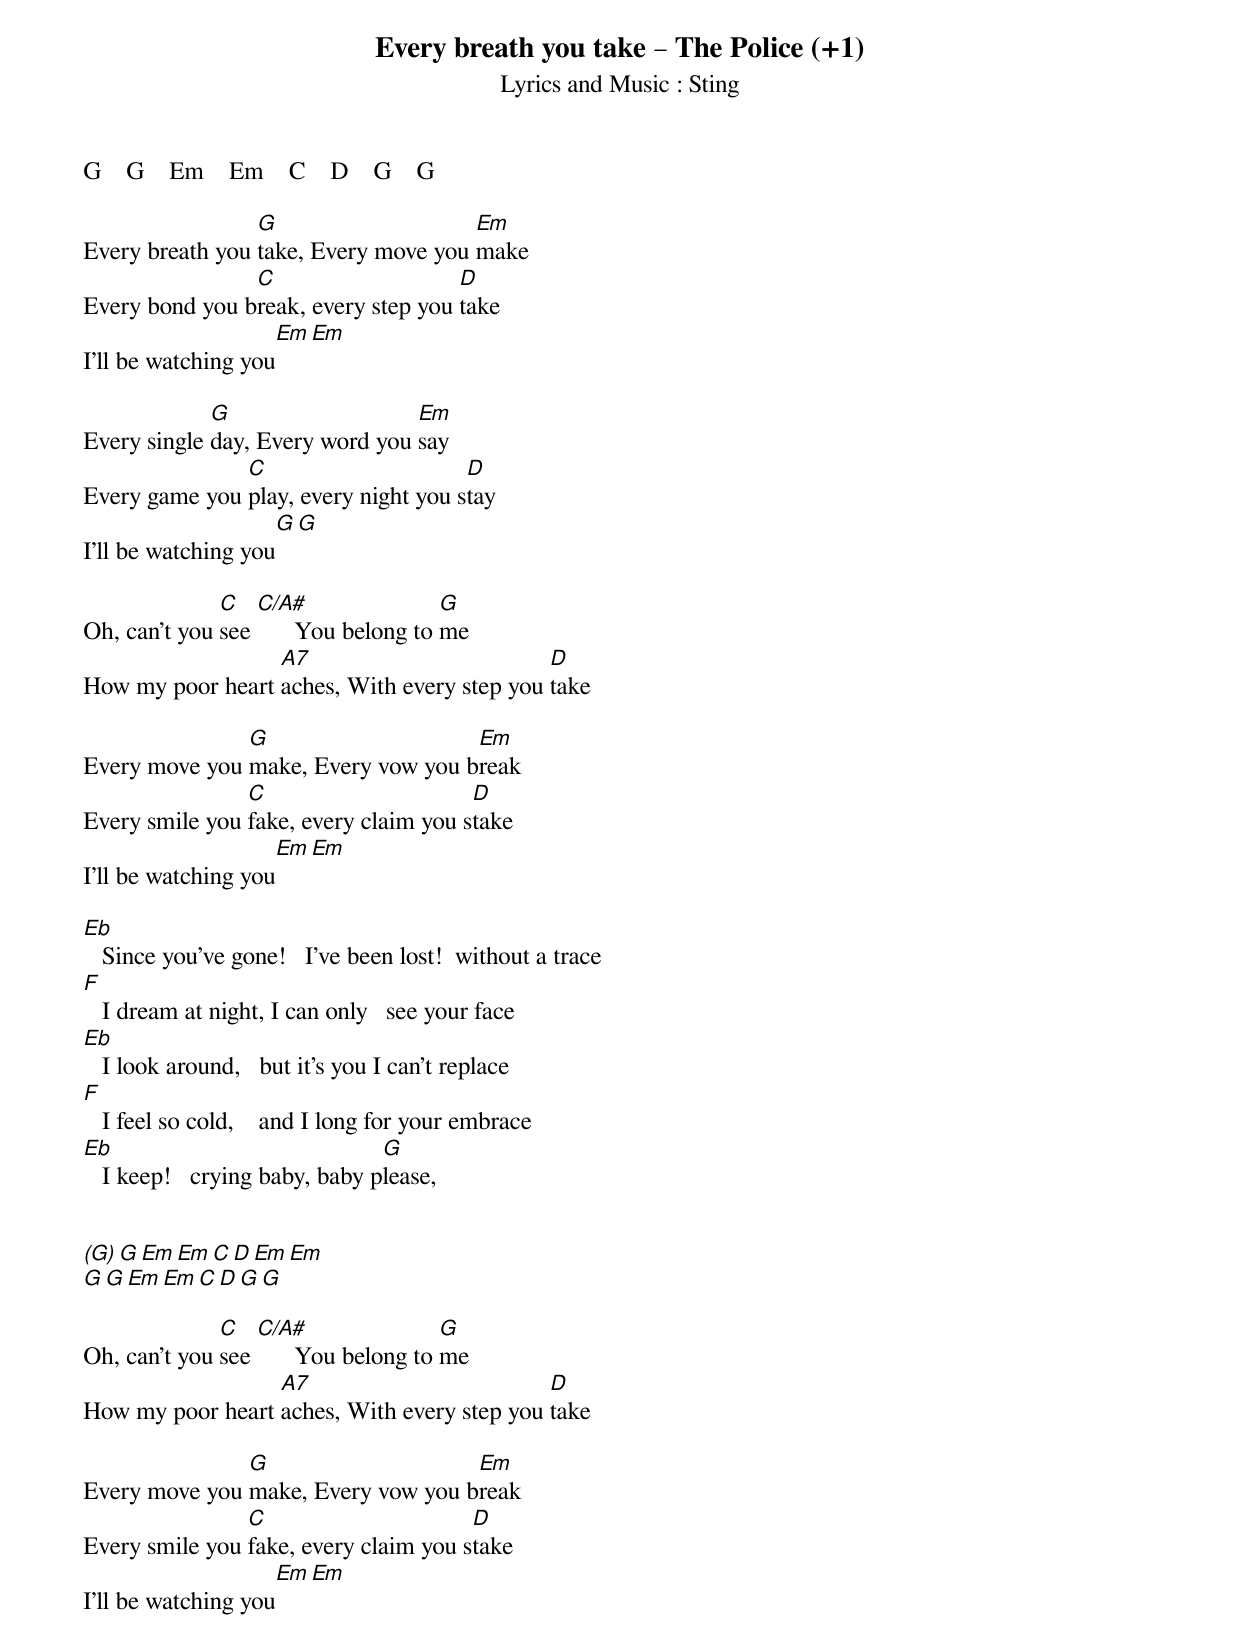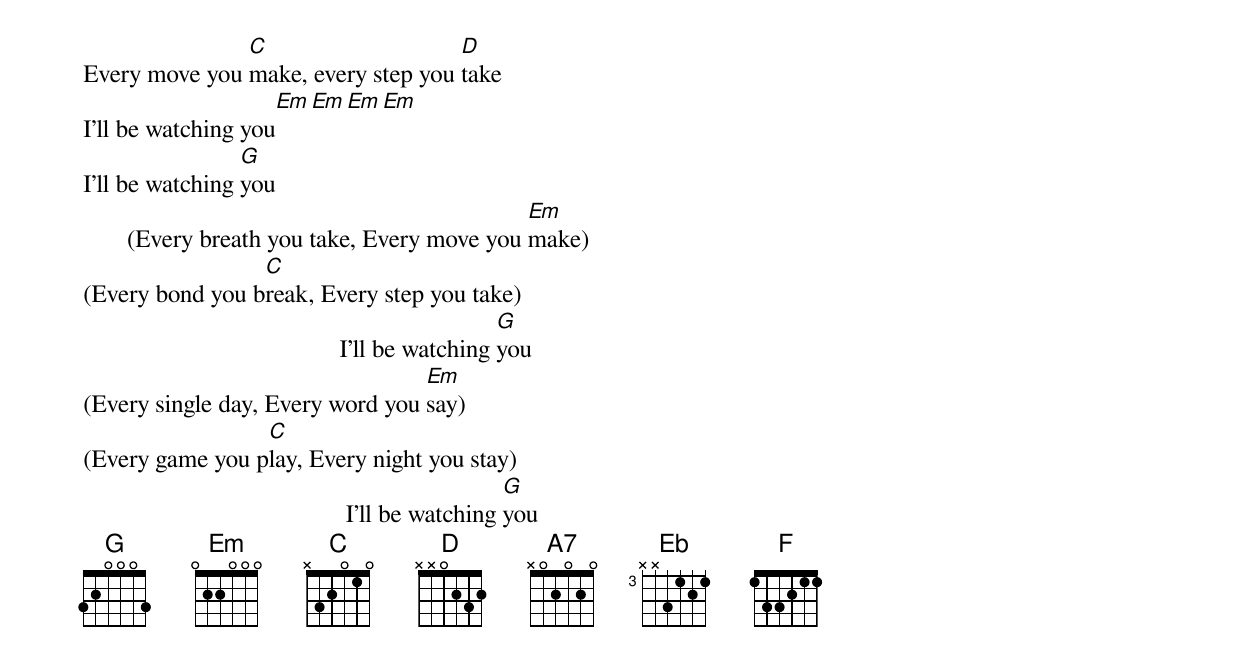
Every breath you take – The Police (+1)
Lyrics and Music : Sting

G    G    Em    Em    C    D    G    G

                 G                    Em
Every breath you take, Every move you make
                C                    D
Every bond you break, every step you take
                      Em   Em
I'll be watching you

             G                   Em
Every single day, Every word you say
               C                      D
Every game you play, every night you stay
                       G   G
I'll be watching you

              C   C/A#                G
Oh, can't you see       You belong to me
                  A7                         D
How my poor heart aches, With every step you take

               G                    Em
Every move you make, Every vow you break
                C                      D
Every smile you fake, every claim you stake
                     Em   Em
I'll be watching you

Eb
   Since you've gone!   I've been lost!  without a trace
F
   I dream at night, I can only   see your face
Eb
   I look around,   but it's you I can't replace
F
   I feel so cold,    and I long for your embrace
Eb                              G
   I keep!   crying baby, baby please,


(G) G   Em   Em   C   D   Em   Em
G   G   Em   Em   C   D   G    G

              C   C/A#                G
Oh, can't you see       You belong to me
                  A7                         D
How my poor heart aches, With every step you take

               G                    Em
Every move you make, Every vow you break
                C                      D
Every smile you fake, every claim you stake
                     Em  Em
I'll be watching you
               C                    D
Every move you make, every step you take
                     Em    Em    Em    Em
I'll be watching you
                 G
I'll be watching you
                                              Em
       (Every breath you take, Every move you make)
                 C
(Every bond you break, Every step you take)
                                                          G
                                         I'll be watching you
                                  Em
(Every single day, Every word you say)
                 C
(Every game you play, Every night you stay)
                                                           G
                                          I'll be watching you
